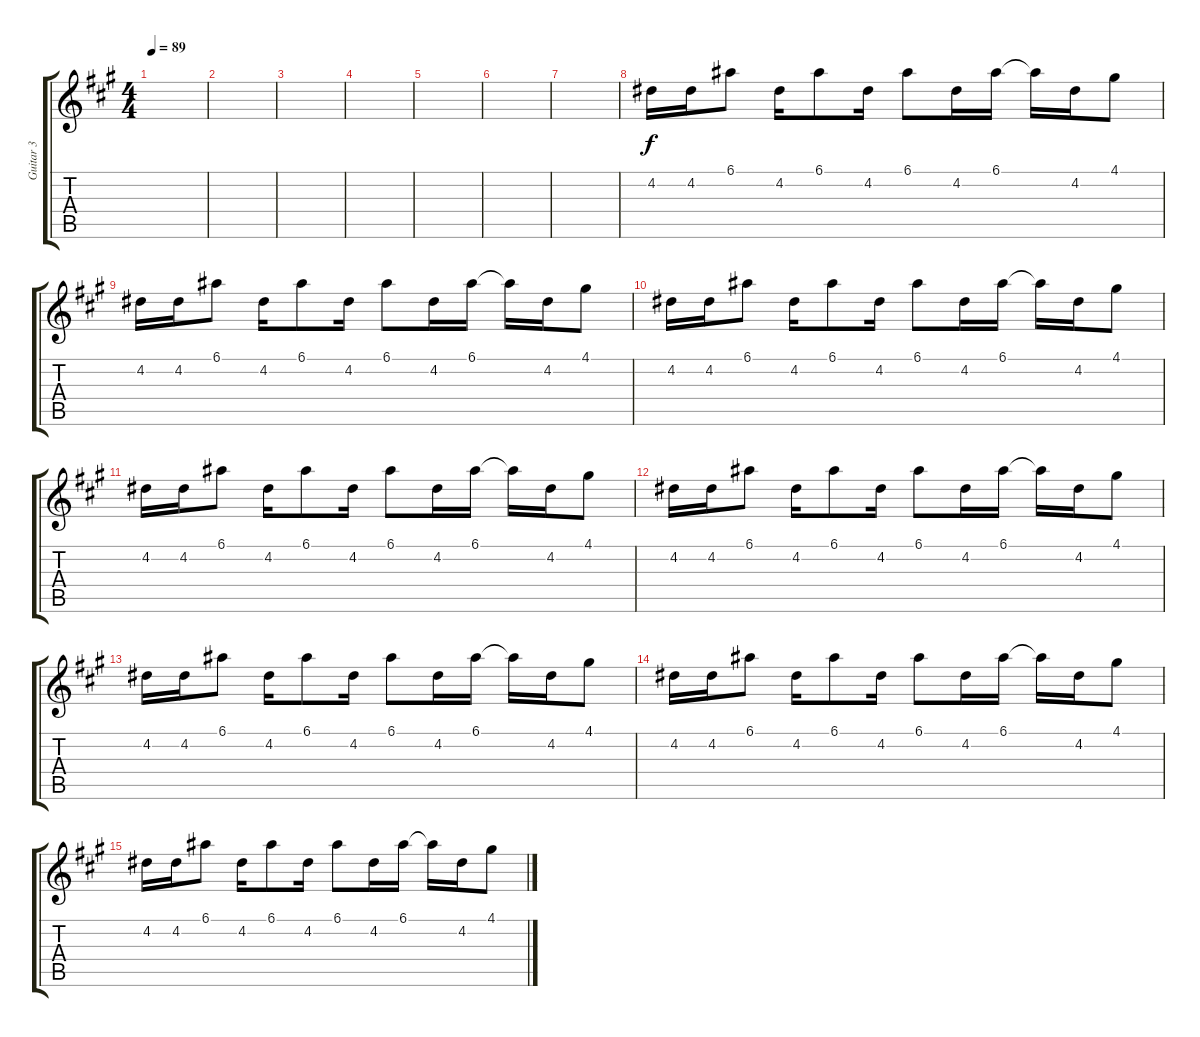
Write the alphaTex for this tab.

\track ("Guitar 3" "Guitar 3") {instrument electricguitarjazz}
\staff {score tabs}
\tuning (E4 B3 G3 D3 A2 E2) {hide}
\ts (4 4)
\tempo 89
\clef g2
\ks f#minor
|
|
|
|
|
|
|
4.2.16 4.2.16 6.1.8 4.2.16 6.1.8 4.2.16 6.1.8 4.2.16 6.1.16 6.1{t}.16 4.2.16 4.1.8 |
4.2.16 4.2.16 6.1.8 4.2.16 6.1.8 4.2.16 6.1.8 4.2.16 6.1.16 6.1{t}.16 4.2.16 4.1.8 |
4.2.16 4.2.16 6.1.8 4.2.16 6.1.8 4.2.16 6.1.8 4.2.16 6.1.16 6.1{t}.16 4.2.16 4.1.8 |
4.2.16 4.2.16 6.1.8 4.2.16 6.1.8 4.2.16 6.1.8 4.2.16 6.1.16 6.1{t}.16 4.2.16 4.1.8 |
4.2.16 4.2.16 6.1.8 4.2.16 6.1.8 4.2.16 6.1.8 4.2.16 6.1.16 6.1{t}.16 4.2.16 4.1.8 |
4.2.16 4.2.16 6.1.8 4.2.16 6.1.8 4.2.16 6.1.8 4.2.16 6.1.16 6.1{t}.16 4.2.16 4.1.8 |
4.2.16 4.2.16 6.1.8 4.2.16 6.1.8 4.2.16 6.1.8 4.2.16 6.1.16 6.1{t}.16 4.2.16 4.1.8 |
4.2.16 4.2.16 6.1.8 4.2.16 6.1.8 4.2.16 6.1.8 4.2.16 6.1.16 6.1{t}.16 4.2.16 4.1.8
